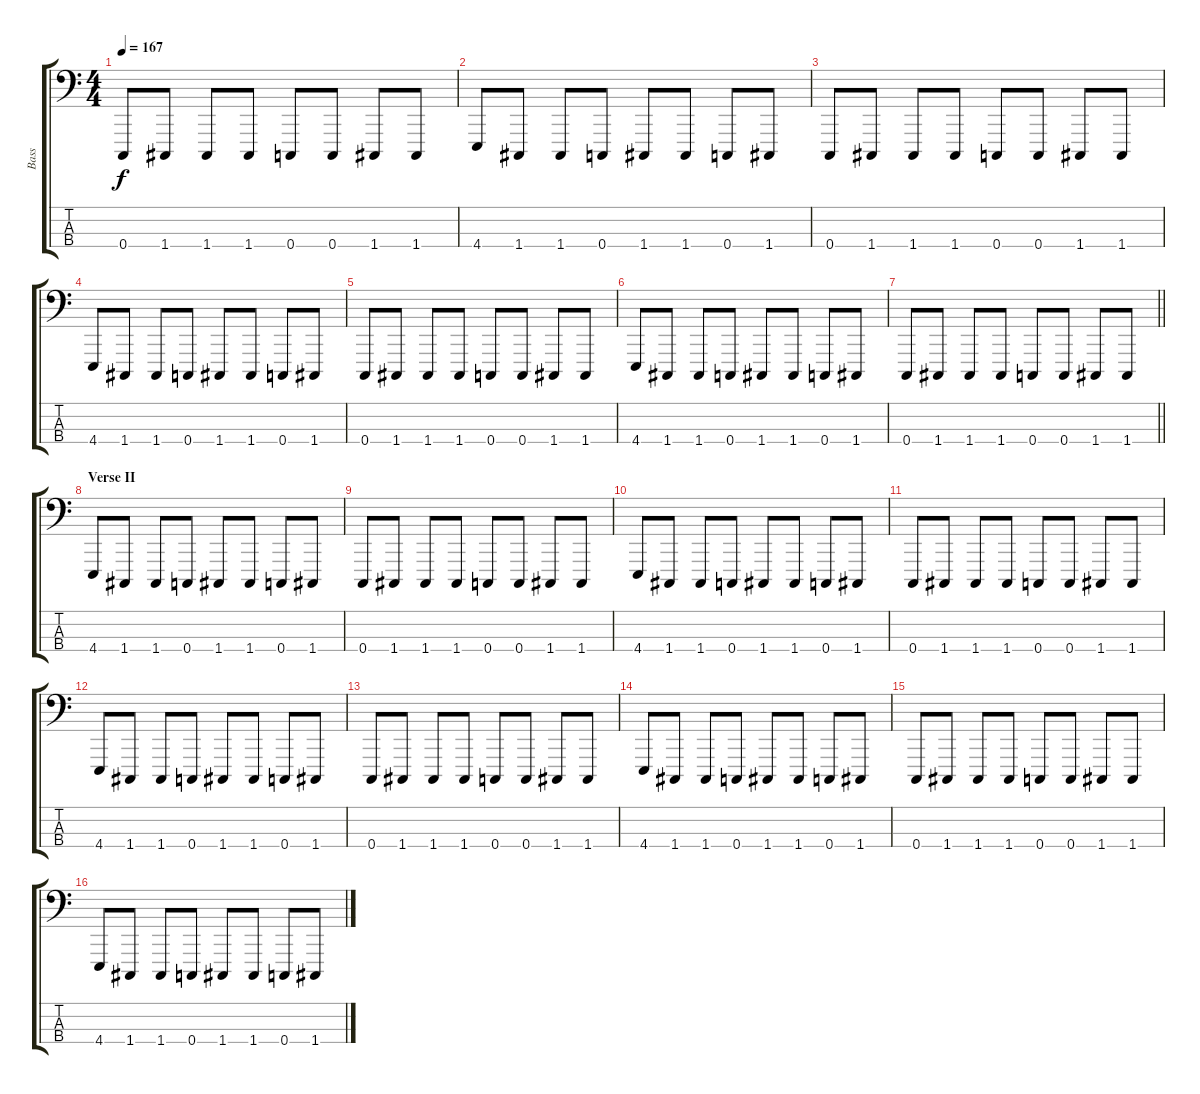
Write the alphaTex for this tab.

\track ("Bass" "Bass") {instrument lead8bassandlead}
\staff {score tabs}
\tuning (F2 C2 G1 C1) {hide}
\ts (4 4)
\tempo 167
\clef f4
\ks c
0.4.8{dy f} 1.4.8 1.4.8 1.4.8 0.4.8 0.4.8 1.4.8 1.4.8 |
4.4.8 1.4.8 1.4.8 0.4.8 1.4.8 1.4.8 0.4.8 1.4.8 |
0.4.8 1.4.8 1.4.8 1.4.8 0.4.8 0.4.8 1.4.8 1.4.8 |
4.4.8 1.4.8 1.4.8 0.4.8 1.4.8 1.4.8 0.4.8 1.4.8 |
0.4.8 1.4.8 1.4.8 1.4.8 0.4.8 0.4.8 1.4.8 1.4.8 |
4.4.8 1.4.8 1.4.8 0.4.8 1.4.8 1.4.8 0.4.8 1.4.8 |
\barLineRight lightlight
0.4.8 1.4.8 1.4.8 1.4.8 0.4.8 0.4.8 1.4.8 1.4.8 |
\section ("" "Verse II")
4.4.8 1.4.8 1.4.8 0.4.8 1.4.8 1.4.8 0.4.8 1.4.8 |
0.4.8 1.4.8 1.4.8 1.4.8 0.4.8 0.4.8 1.4.8 1.4.8 |
4.4.8 1.4.8 1.4.8 0.4.8 1.4.8 1.4.8 0.4.8 1.4.8 |
0.4.8 1.4.8 1.4.8 1.4.8 0.4.8 0.4.8 1.4.8 1.4.8 |
4.4.8 1.4.8 1.4.8 0.4.8 1.4.8 1.4.8 0.4.8 1.4.8 |
0.4.8 1.4.8 1.4.8 1.4.8 0.4.8 0.4.8 1.4.8 1.4.8 |
4.4.8 1.4.8 1.4.8 0.4.8 1.4.8 1.4.8 0.4.8 1.4.8 |
0.4.8 1.4.8 1.4.8 1.4.8 0.4.8 0.4.8 1.4.8 1.4.8 |
4.4.8 1.4.8 1.4.8 0.4.8 1.4.8 1.4.8 0.4.8 1.4.8
